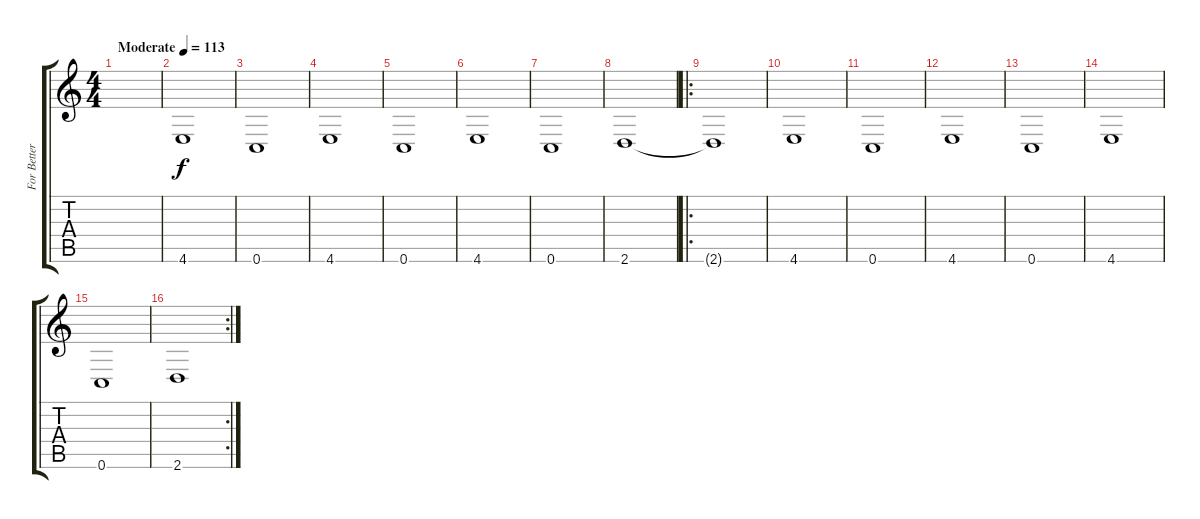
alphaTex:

\track ("For Better Sound" "For Better") {instrument contrabass}
\staff {score tabs}
\tuning (D4 A3 F3 C3 G2 C2) {hide}
\ts (4 4)
\tempo (113 "Moderate")
\clef g2
\ks c
|
4.6.1 |
0.6.1 |
4.6.1 |
0.6.1 |
4.6.1 |
0.6.1 |
2.6.1 |
\ro
2.6{t}.1 |
4.6.1 |
0.6.1 |
4.6.1 |
0.6.1 |
4.6.1 |
0.6.1 |
\rc 2
2.6.1
